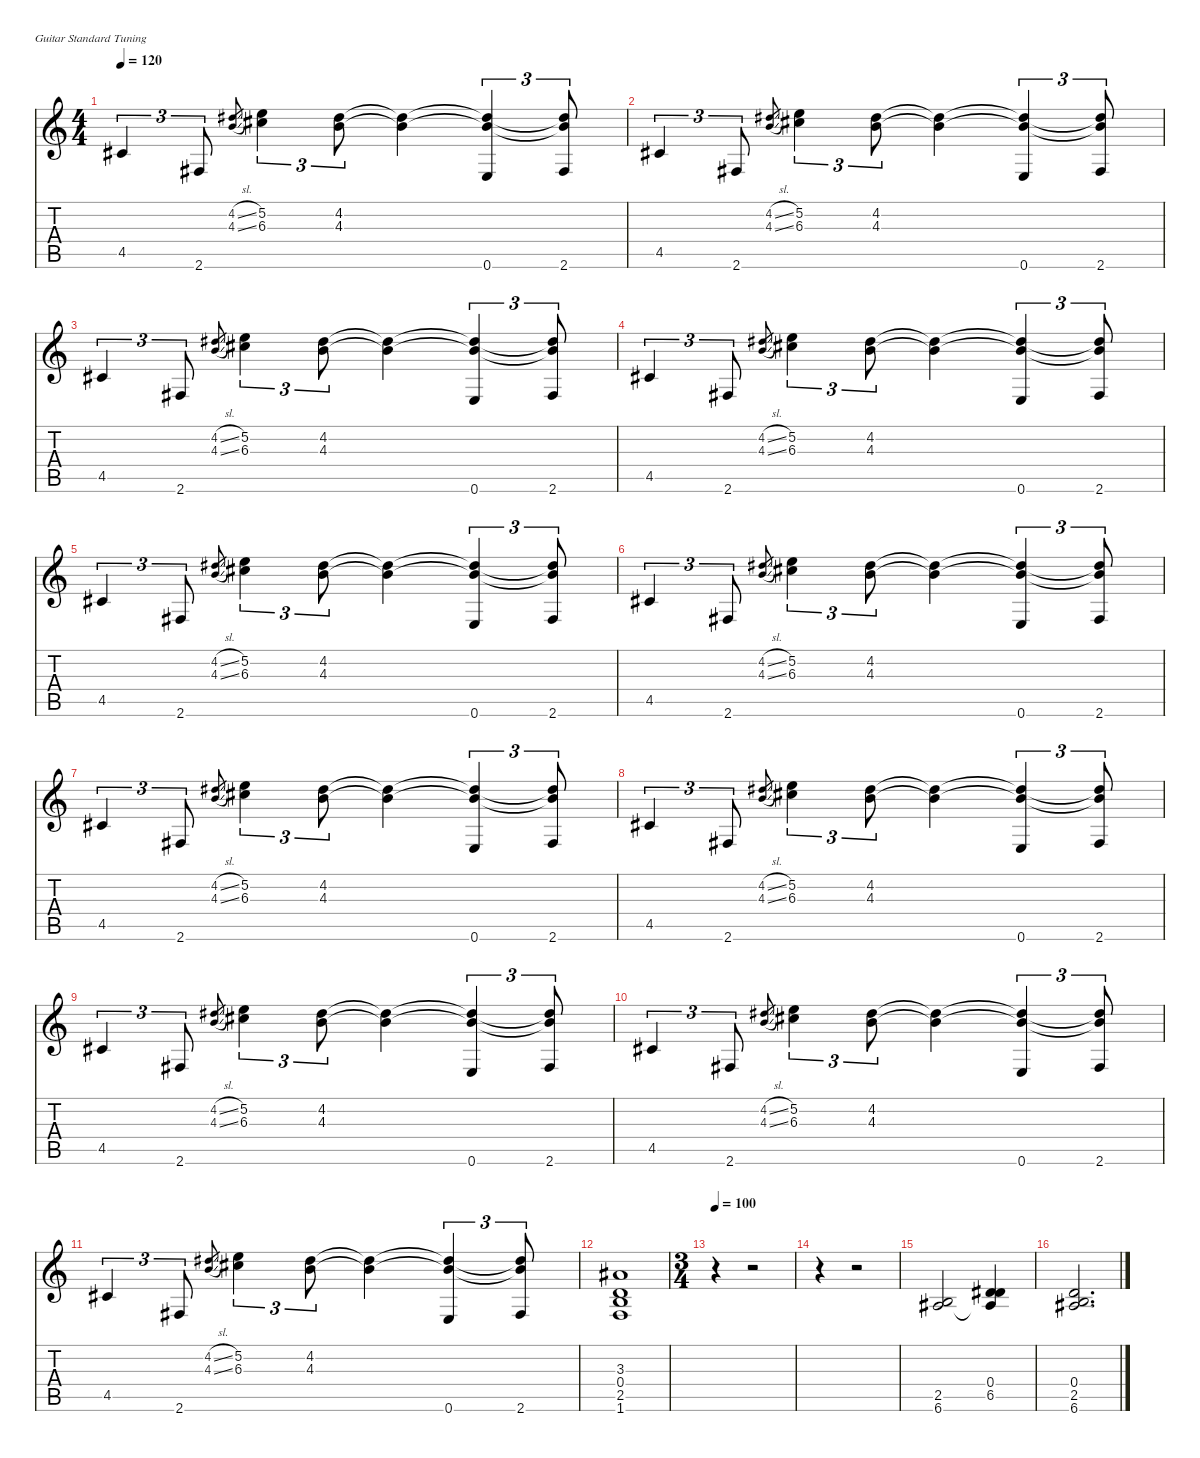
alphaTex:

\defaultSystemsLayout 4
\hideDynamics
\bracketExtendMode nobrackets
\singleTrackTrackNamePolicy hidden
\multiTrackTrackNamePolicy hidden
\firstSystemTrackNameMode fullname
\firstSystemTrackNameOrientation horizontal
\otherSystemsTrackNameOrientation horizontal
\track ("Distorted guitar" "od.guit.") {instrument overdrivenguitar}
\staff {score tabs}
\tuning (E4 B3 G3 D3 A2 E2)
\ts (4 4)
\tempo 120
\clef g2
\ks c
4.5{acc #}.4{tu (3 2) dy ff beam Up} 2.6{acc #}.8{tu (3 2) beam Up} (4.2{sl acc #} 4.3{sl}).8{gr dy f beam Up} (5.2 6.3{acc #}).4{tu (3 2) dy ff beam Down} (4.2{acc #} 4.3).8{tu (3 2) beam Down} (4.2{t acc #} 4.3{t}).4{dy f beam Down} (4.2{t acc #} 4.3{t} 0.6).4{tu (3 2) beam Up} (4.2{t acc #} 4.3{t} 2.6{acc #}).8{tu (3 2) beam Up} |
4.5{acc #}.4{tu (3 2) dy ff beam Up} 2.6{acc #}.8{tu (3 2) beam Up} (4.2{sl acc #} 4.3{sl}).8{gr dy f beam Up} (5.2 6.3{acc #}).4{tu (3 2) dy ff beam Down} (4.2{acc #} 4.3).8{tu (3 2) beam Down} (4.2{t acc #} 4.3{t}).4{dy f beam Down} (4.2{t acc #} 4.3{t} 0.6).4{tu (3 2) beam Up} (4.2{t acc #} 4.3{t} 2.6{acc #}).8{tu (3 2) beam Up} |
4.5{acc #}.4{tu (3 2) dy ff beam Up} 2.6{acc #}.8{tu (3 2) beam Up} (4.2{sl acc #} 4.3{sl}).8{gr dy f beam Up} (5.2 6.3{acc #}).4{tu (3 2) dy ff beam Down} (4.2{acc #} 4.3).8{tu (3 2) beam Down} (4.2{t acc #} 4.3{t}).4{dy f beam Down} (4.2{t acc #} 4.3{t} 0.6).4{tu (3 2) beam Up} (4.2{t acc #} 4.3{t} 2.6{acc #}).8{tu (3 2) beam Up} |
4.5{acc #}.4{tu (3 2) dy ff beam Up} 2.6{acc #}.8{tu (3 2) beam Up} (4.2{sl acc #} 4.3{sl}).8{gr dy f beam Up} (5.2 6.3{acc #}).4{tu (3 2) dy ff beam Down} (4.2{acc #} 4.3).8{tu (3 2) beam Down} (4.2{t acc #} 4.3{t}).4{dy f beam Down} (4.2{t acc #} 4.3{t} 0.6).4{tu (3 2) beam Up} (4.2{t acc #} 4.3{t} 2.6{acc #}).8{tu (3 2) beam Up} |
4.5{acc #}.4{tu (3 2) dy ff beam Up} 2.6{acc #}.8{tu (3 2) beam Up} (4.2{sl acc #} 4.3{sl}).8{gr dy f beam Up} (5.2 6.3{acc #}).4{tu (3 2) dy ff beam Down} (4.2{acc #} 4.3).8{tu (3 2) beam Down} (4.2{t acc #} 4.3{t}).4{dy f beam Down} (4.2{t acc #} 4.3{t} 0.6).4{tu (3 2) beam Up} (4.2{t acc #} 4.3{t} 2.6{acc #}).8{tu (3 2) beam Up} |
4.5{acc #}.4{tu (3 2) dy ff beam Up} 2.6{acc #}.8{tu (3 2) beam Up} (4.2{sl acc #} 4.3{sl}).8{gr dy f beam Up} (5.2 6.3{acc #}).4{tu (3 2) dy ff beam Down} (4.2{acc #} 4.3).8{tu (3 2) beam Down} (4.2{t acc #} 4.3{t}).4{dy f beam Down} (4.2{t acc #} 4.3{t} 0.6).4{tu (3 2) beam Up} (4.2{t acc #} 4.3{t} 2.6{acc #}).8{tu (3 2) beam Up} |
4.5{acc #}.4{tu (3 2) dy ff beam Up} 2.6{acc #}.8{tu (3 2) beam Up} (4.2{sl acc #} 4.3{sl}).8{gr dy f beam Up} (5.2 6.3{acc #}).4{tu (3 2) dy ff beam Down} (4.2{acc #} 4.3).8{tu (3 2) beam Down} (4.2{t acc #} 4.3{t}).4{dy f beam Down} (4.2{t acc #} 4.3{t} 0.6).4{tu (3 2) beam Up} (4.2{t acc #} 4.3{t} 2.6{acc #}).8{tu (3 2) beam Up} |
4.5{acc #}.4{tu (3 2) dy ff beam Up} 2.6{acc #}.8{tu (3 2) beam Up} (4.2{sl acc #} 4.3{sl}).8{gr dy f beam Up} (5.2 6.3{acc #}).4{tu (3 2) dy ff beam Down} (4.2{acc #} 4.3).8{tu (3 2) beam Down} (4.2{t acc #} 4.3{t}).4{dy f beam Down} (4.2{t acc #} 4.3{t} 0.6).4{tu (3 2) beam Up} (4.2{t acc #} 4.3{t} 2.6{acc #}).8{tu (3 2) beam Up} |
4.5{acc #}.4{tu (3 2) dy ff beam Up} 2.6{acc #}.8{tu (3 2) beam Up} (4.2{sl acc #} 4.3{sl}).8{gr dy f beam Up} (5.2 6.3{acc #}).4{tu (3 2) dy ff beam Down} (4.2{acc #} 4.3).8{tu (3 2) beam Down} (4.2{t acc #} 4.3{t}).4{dy f beam Down} (4.2{t acc #} 4.3{t} 0.6).4{tu (3 2) beam Up} (4.2{t acc #} 4.3{t} 2.6{acc #}).8{tu (3 2) beam Up} |
4.5{acc #}.4{tu (3 2) dy ff beam Up} 2.6{acc #}.8{tu (3 2) beam Up} (4.2{sl acc #} 4.3{sl}).8{gr dy f beam Up} (5.2 6.3{acc #}).4{tu (3 2) dy ff beam Down} (4.2{acc #} 4.3).8{tu (3 2) beam Down} (4.2{t acc #} 4.3{t}).4{dy f beam Down} (4.2{t acc #} 4.3{t} 0.6).4{tu (3 2) beam Up} (4.2{t acc #} 4.3{t} 2.6{acc #}).8{tu (3 2) beam Up} |
4.5{acc #}.4{tu (3 2) dy ff beam Up} 2.6{acc #}.8{tu (3 2) beam Up} (4.2{sl acc #} 4.3{sl}).8{gr dy f beam Up} (5.2 6.3{acc #}).4{tu (3 2) dy ff beam Down} (4.2{acc #} 4.3).8{tu (3 2) beam Down} (4.2{t acc #} 4.3{t}).4{dy f beam Down} (4.2{t acc #} 4.3{t} 0.6).4{tu (3 2) beam Up} (4.2{t acc #} 4.3{t} 2.6{acc #}).8{tu (3 2) beam Up} |
(3.3{acc #} 0.4 2.5 1.6).1{dy ff beam Up} |
\ts (3 4)
\tempo 100
r.4{beam Down} r.2{beam Down} |
r.4{beam Down} r.2{beam Down} |
(2.5 6.6{acc #}).2{dy p beam Up} (0.4 6.5{acc #} 6.6{t acc #}).4{beam Up} |
(0.4 2.5 6.6{acc #}).2{d beam Up}
